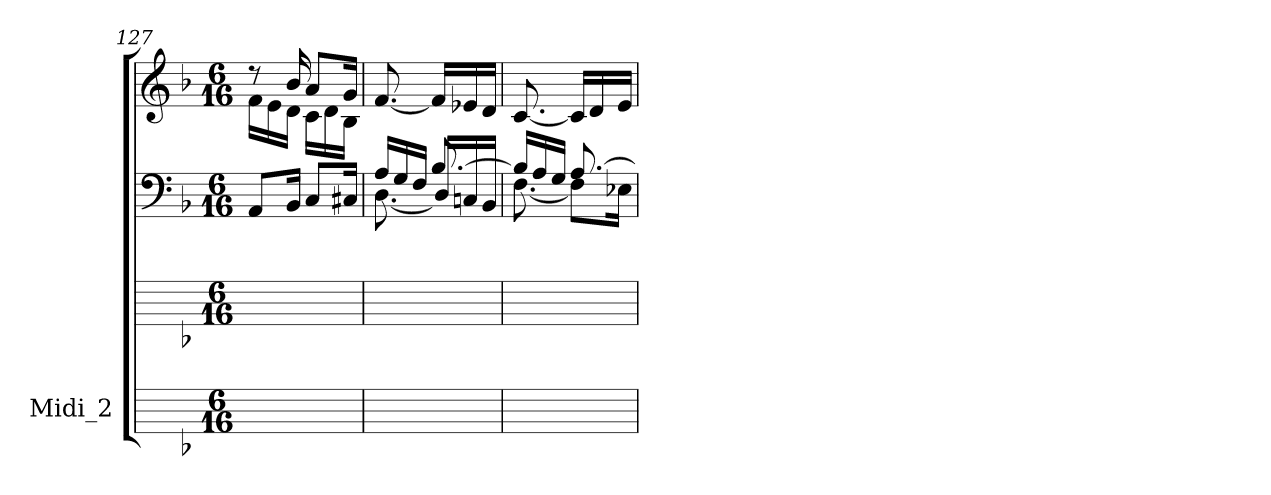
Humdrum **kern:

**kern	**kern	**kern	**kern
*part1	*part1	*part1	*part1
*staff4	*staff3	*staff2	*staff1
*I"Midi_2	*	*	*
*	*	*clefF4	*clefG2
*k[b-]	*k[b-]	*k[b-]	*k[b-]
*F:	*F:	*F:	*F:
*M6/16	*M6/16	*M6/16	*M6/16
=127	=127	=127	=127
*	*	*	*^
4.ryy	4.ryy	8AA/L	8r	16f\LL
.	.	.	.	16e\
.	.	16BB-/J	16b-/	16d\JJ
.	.	8C/L	8a/L	16c\LL
.	.	.	.	16d\
.	.	16C#X/J	16g/J	16B-\JJ
*	*	*	*v	*v
=128	=128	=128	=128
*	*	*^	*
4.ryy	4.ryy	16A/LL	[8.D\	[8.f/
.	.	16G/	.	.
.	.	16F/JJ	.	.
.	.	[8.B-/	16D/LL]	16f/LL]
.	.	.	16Cn/	16e-X/
.	.	.	16BB-\JJ	16d/JJ
=129	=129	=129	=129	=129
4.ryy	4.ryy	16B-/LL]	[8.F\	[8.c/
.	.	16A/	.	.
.	.	16G/JJ	.	.
.	.	[8.A/	8F\L]	16c/LL]
.	.	.	.	16d/
.	.	.	16E-X\J	16e/JJ
*	*	*v	*v	*
=	=	=	=
*-	*-	*-	*-
